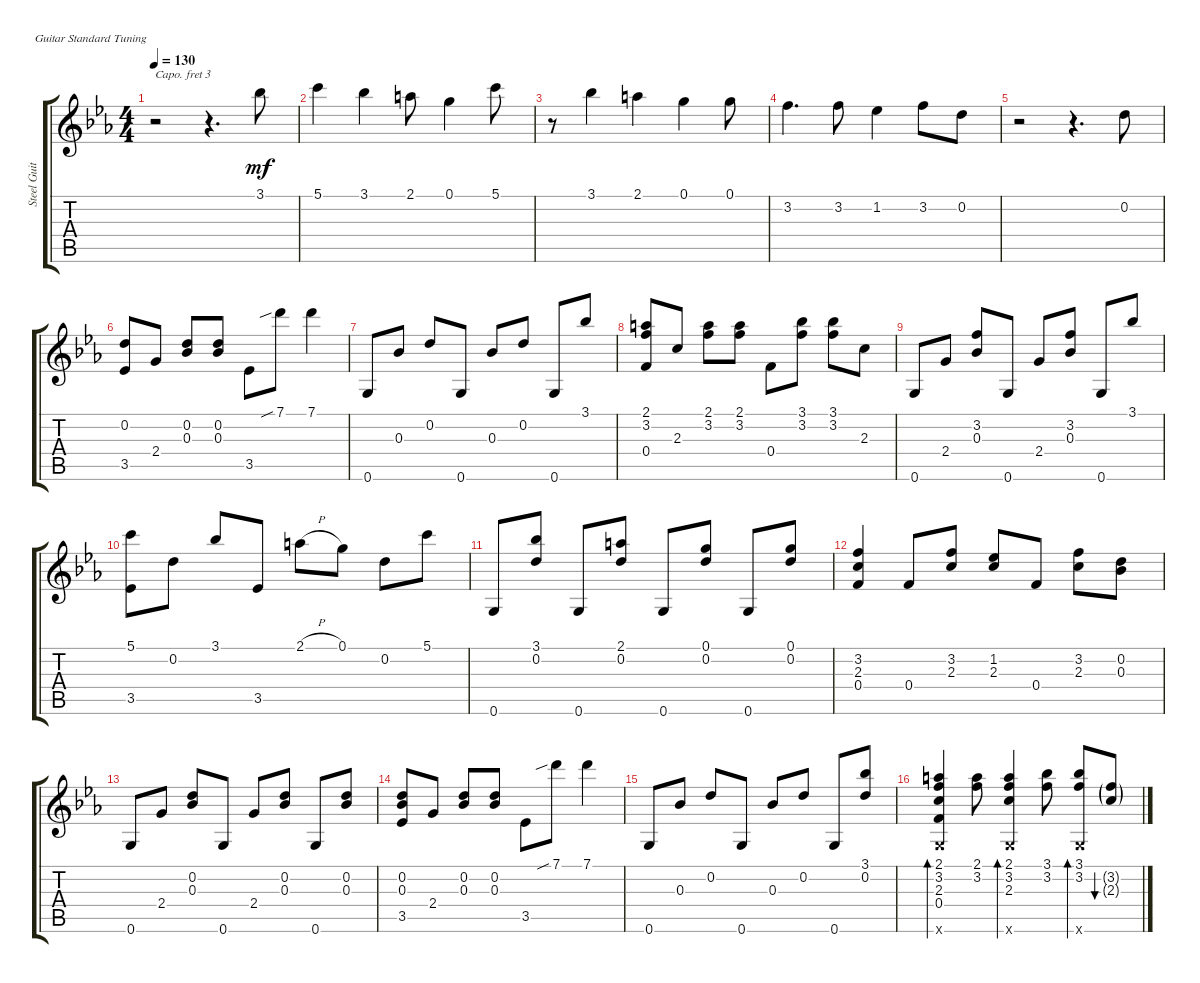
\defaultSystemsLayout 4
\bracketExtendMode groupsimilarinstruments
\otherSystemsTrackNameOrientation horizontal
\track ("Steel Guitar" "Steel Guit") {instrument acousticguitarsteel}
\staff {score tabs}
\capo 3
\tuning (E4 B3 G3 D3 A2 E2)
\ts (4 4)
\tempo 130
\clef g2
\scale
1.13871
\ks eb
r.2{dy mf instrument acousticguitarsteel beam Down} r.4{d beam Down} 3.1{acc forcenatural}.8{beam Down} |
\scale
0.930643 5.1{acc forcenatural}.4{beam Down} 3.1{acc forcenatural}.4{beam Down} 2.1{acc #}.8{beam Down} 0.1{acc forcenatural}.4{beam Down} 5.1{acc forcenatural}.8{beam Down} |
\scale
0.930643 r.8{beam Down} 3.1{acc forcenatural}.4{beam Down} 2.1{acc #}.4{beam Down} 0.1{acc forcenatural}.4{beam Down} 0.1{acc forcenatural}.8{beam Down} |
3.2{acc forcenatural}.4{d beam Down} 3.2{acc forcenatural}.8{beam Down} 1.2{acc forcenatural}.4{beam Down} 3.2{acc forcenatural}.8{beam Down} 0.2{acc forcenatural}.8{beam Down} |
r.2{beam Down} r.4{d beam Down} 0.2{acc forcenatural}.8{beam Down} |
(3.5{acc forcenatural} 0.2{acc forcenatural}).8{beam Up} 2.4{acc forcenatural}.8{beam Up} (0.3{acc forcenatural} 0.2{acc forcenatural}).8{beam Up} (0.2{acc forcenatural} 0.3{acc forcenatural}).8{beam Up} 3.5{acc forcenatural}.8{beam Down} 7.1{sib acc forcenatural}.8{beam Down} 7.1{acc forcenatural}.4{beam Down} |
0.6{acc forcenatural}.8{beam Up} 0.3{acc forcenatural}.8{beam Up} 0.2{acc forcenatural}.8{beam Up} 0.6{acc forcenatural}.8{beam Up} 0.3{acc forcenatural}.8{beam Up} 0.2{acc forcenatural}.8{beam Up} 0.6{acc forcenatural}.8{beam Up} 3.1{acc forcenatural}.8{beam Up} |
(0.4{acc forcenatural} 3.2{acc forcenatural} 2.1{acc #}).8{beam Up} 2.3{acc forcenatural}.8{beam Up} (2.1{acc #} 3.2{acc forcenatural}).8{beam Down} (3.2{acc forcenatural} 2.1{acc #}).8{beam Down} 0.4{acc forcenatural}.8{beam Down} (3.1{acc forcenatural} 3.2{acc forcenatural}).8{beam Down} (3.1{acc forcenatural} 3.2{acc forcenatural}).8{beam Down} 2.3{acc forcenatural}.8{beam Down} |
0.6{acc forcenatural}.8{beam Up} 2.4{acc forcenatural}.8{beam Up} (0.3{acc forcenatural} 3.2{acc forcenatural}).8{beam Up} 0.6{acc forcenatural}.8{beam Up} 2.4{acc forcenatural}.8{beam Up} (0.3{acc forcenatural} 3.2{acc forcenatural}).8{beam Up} 0.6{acc forcenatural}.8{beam Up} 3.1{acc forcenatural}.8{beam Up} |
(5.1{acc forcenatural} 3.5{acc forcenatural}).8{beam Down} 0.2{acc forcenatural}.8{beam Down} 3.1{acc forcenatural}.8{beam Up} 3.5{acc forcenatural}.8{beam Up} 2.1{h acc #}.8{beam Down} 0.1{acc forcenatural}.8{beam Down} 0.2{acc forcenatural}.8{beam Down} 5.1{acc forcenatural}.8{beam Down} |
0.6{acc forcenatural}.8{beam Up} (0.2{acc forcenatural} 3.1{acc forcenatural}).8{beam Up} 0.6{acc forcenatural}.8{beam Up} (0.2{acc forcenatural} 2.1{acc #}).8{beam Up} 0.6{acc forcenatural}.8{beam Up} (0.2{acc forcenatural} 0.1{acc forcenatural}).8{beam Up} 0.6{acc forcenatural}.8{beam Up} (0.1{acc forcenatural} 0.2{acc forcenatural}).8{beam Up} |
(3.2{acc forcenatural} 0.4{acc forcenatural} 2.3{acc forcenatural}).4{beam Up} 0.4{acc forcenatural}.8{beam Up} (2.3{acc forcenatural} 3.2{acc forcenatural}).8{beam Up} (1.2{acc forcenatural} 2.3{acc forcenatural}).8{beam Up} 0.4{acc forcenatural}.8{beam Up} (2.3{acc forcenatural} 3.2{acc forcenatural}).8{beam Down} (0.2{acc forcenatural} 0.3{acc forcenatural}).8{beam Down} |
0.6{acc forcenatural}.8{beam Up} 2.4{acc forcenatural}.8{beam Up} (0.3{acc forcenatural} 0.2{acc forcenatural}).8{beam Up} 0.6{acc forcenatural}.8{beam Up} 2.4{acc forcenatural}.8{beam Up} (0.3{acc forcenatural} 0.2{acc forcenatural}).8{beam Up} 0.6{acc forcenatural}.8{beam Up} (0.3{acc forcenatural} 0.2{acc forcenatural}).8{beam Up} |
(3.5{acc forcenatural} 0.3{acc forcenatural} 0.2{acc forcenatural}).8{beam Up} 2.4{acc forcenatural}.8{beam Up} (0.3{acc forcenatural} 0.2{acc forcenatural}).8{beam Up} (0.2{acc forcenatural} 0.3{acc forcenatural}).8{beam Up} 3.5{acc forcenatural}.8{beam Down} 7.1{sib acc forcenatural}.8{beam Down} 7.1{acc forcenatural}.4{beam Down} |
0.6{acc forcenatural}.8{beam Up} 0.3{acc forcenatural}.8{beam Up} 0.2{acc forcenatural}.8{beam Up} 0.6{acc forcenatural}.8{beam Up} 0.3{acc forcenatural}.8{beam Up} 0.2{acc forcenatural}.8{beam Up} 0.6{acc forcenatural}.8{beam Up} (0.2{acc forcenatural} 3.1{acc forcenatural}).8{beam Up} |
(2.1{acc #} 3.2{acc forcenatural} 0.4{acc forcenatural} 2.3{acc forcenatural} 0.6{x acc forcenatural}).4{bd 30 beam Up} (2.1{acc #} 3.2{acc forcenatural}).8{beam Down} (2.3{acc forcenatural} 3.2{acc forcenatural} 2.1{acc #} 0.6{x acc forcenatural}).4{bd 30 beam Up} (3.2{acc forcenatural} 3.1{acc forcenatural}).8{beam Down} (3.1{acc forcenatural} 3.2{acc forcenatural} 0.6{x acc forcenatural}).8{bd 30 beam Up} (3.2{g acc forcenatural} 2.3{g acc forcenatural}).8{bu 30 beam Up}
